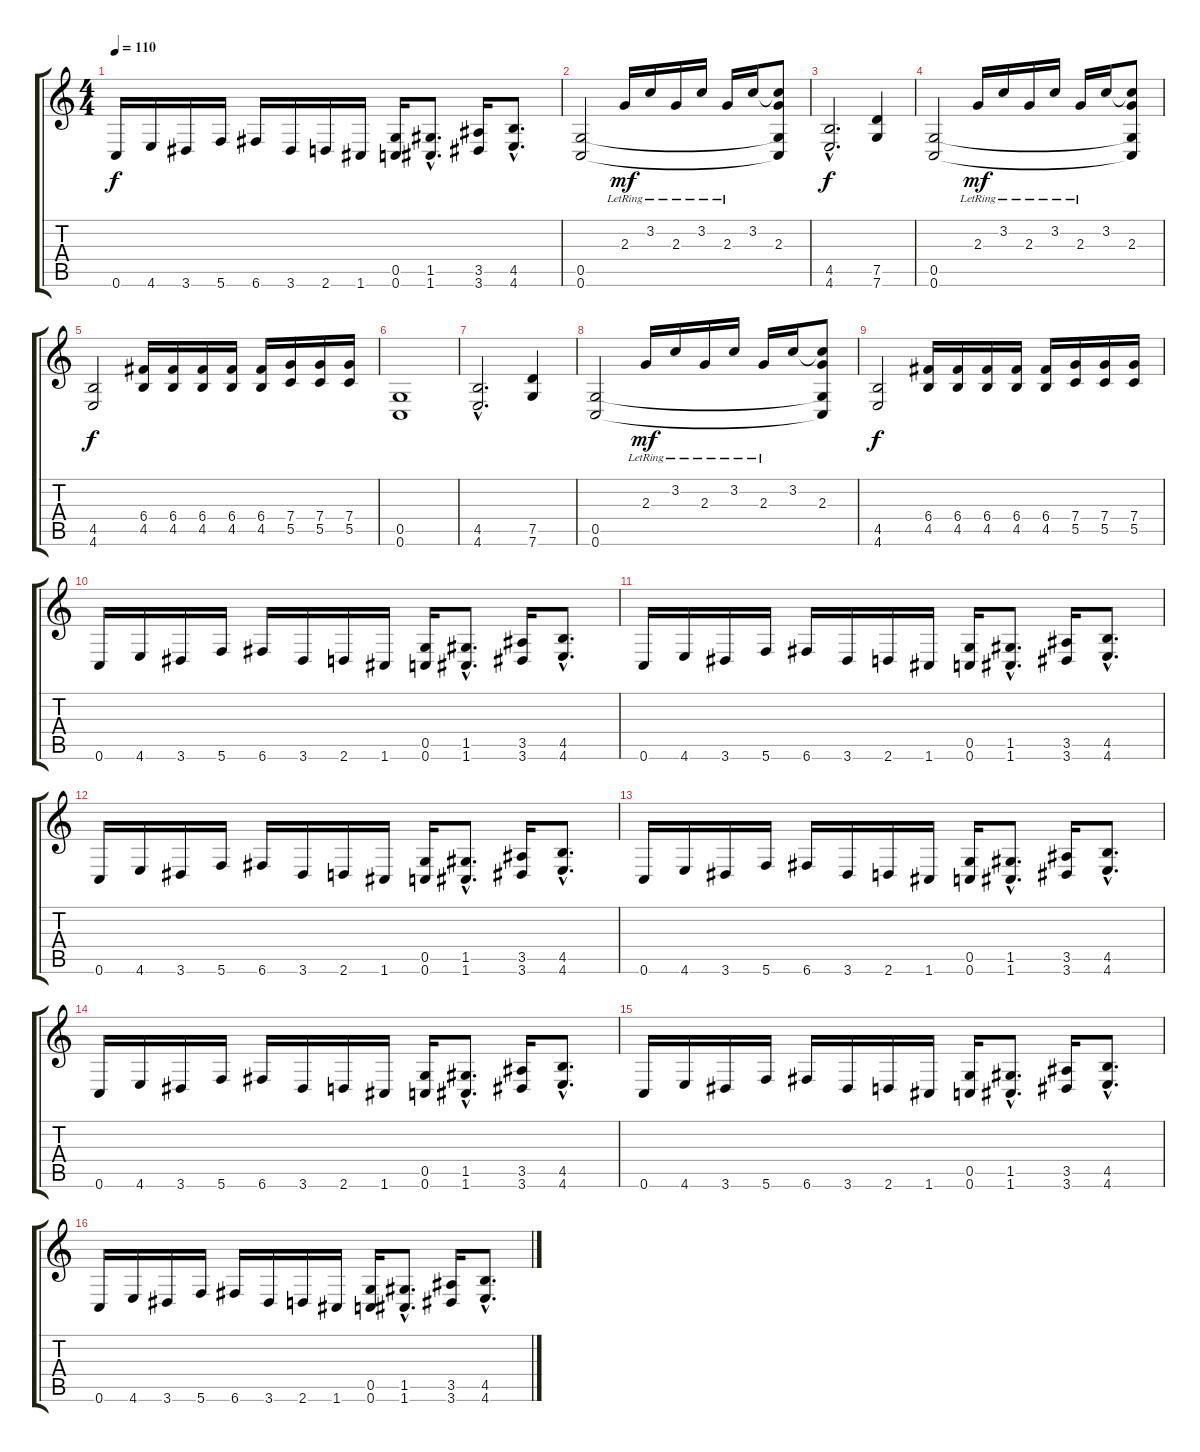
\track ("    " "    ") {instrument distortionguitar}
\staff {score tabs}
\tuning (D4 A3 F3 C3 G2 C2) {hide}
\ts (4 4)
\tempo 110
\clef g2
\ks c
0.6.16{dy f} 4.6.16 3.6.16 5.6.16 6.6.16 3.6.16 2.6.16 1.6.16 (0.5 0.6).16 (1.5{hac} 1.6{hac}).8{d} (3.5 3.6).16 (4.5{hac} 4.6{hac}).8{d} |
(0.5 0.6).2 2.3{lr}.16{dy mf} 3.2{lr}.16 2.3{lr}.16 3.2{lr}.16 2.3{lr}.16 3.2.16 (3.2{t} 2.3 0.5{t} 0.6{t}).8 |
(4.5{hac} 4.6{hac}).2{d dy f} (7.5 7.6).4 |
(0.5 0.6).2 2.3{lr}.16{dy mf} 3.2{lr}.16 2.3{lr}.16 3.2{lr}.16 2.3{lr}.16 3.2.16 (3.2{t} 2.3 0.5{t} 0.6{t}).8 |
(4.5 4.6).2{dy f} (6.4 4.5).16 (6.4 4.5).16 (6.4 4.5).16 (6.4 4.5).16 (6.4 4.5).16 (7.4 5.5).16 (7.4 5.5).16 (7.4 5.5).16 |
(0.5 0.6).1 |
(4.5{hac} 4.6{hac}).2{d} (7.5 7.6).4 |
(0.5 0.6).2 2.3{lr}.16{dy mf} 3.2{lr}.16 2.3{lr}.16 3.2{lr}.16 2.3{lr}.16 3.2.16 (3.2{t} 2.3 0.5{t} 0.6{t}).8 |
(4.5 4.6).2{dy f} (6.4 4.5).16 (6.4 4.5).16 (6.4 4.5).16 (6.4 4.5).16 (6.4 4.5).16 (7.4 5.5).16 (7.4 5.5).16 (7.4 5.5).16 |
0.6.16 4.6.16 3.6.16 5.6.16 6.6.16 3.6.16 2.6.16 1.6.16 (0.5 0.6).16 (1.5{hac} 1.6{hac}).8{d} (3.5 3.6).16 (4.5{hac} 4.6{hac}).8{d} |
0.6.16 4.6.16 3.6.16 5.6.16 6.6.16 3.6.16 2.6.16 1.6.16 (0.5 0.6).16 (1.5{hac} 1.6{hac}).8{d} (3.5 3.6).16 (4.5{hac} 4.6{hac}).8{d} |
0.6.16 4.6.16 3.6.16 5.6.16 6.6.16 3.6.16 2.6.16 1.6.16 (0.5 0.6).16 (1.5{hac} 1.6{hac}).8{d} (3.5 3.6).16 (4.5{hac} 4.6{hac}).8{d} |
0.6.16 4.6.16 3.6.16 5.6.16 6.6.16 3.6.16 2.6.16 1.6.16 (0.5 0.6).16 (1.5{hac} 1.6{hac}).8{d} (3.5 3.6).16 (4.5{hac} 4.6{hac}).8{d} |
0.6.16 4.6.16 3.6.16 5.6.16 6.6.16 3.6.16 2.6.16 1.6.16 (0.5 0.6).16 (1.5{hac} 1.6{hac}).8{d} (3.5 3.6).16 (4.5{hac} 4.6{hac}).8{d} |
0.6.16 4.6.16 3.6.16 5.6.16 6.6.16 3.6.16 2.6.16 1.6.16 (0.5 0.6).16 (1.5{hac} 1.6{hac}).8{d} (3.5 3.6).16 (4.5{hac} 4.6{hac}).8{d} |
0.6.16 4.6.16 3.6.16 5.6.16 6.6.16 3.6.16 2.6.16 1.6.16 (0.5 0.6).16 (1.5{hac} 1.6{hac}).8{d} (3.5 3.6).16 (4.5{hac} 4.6{hac}).8{d}
